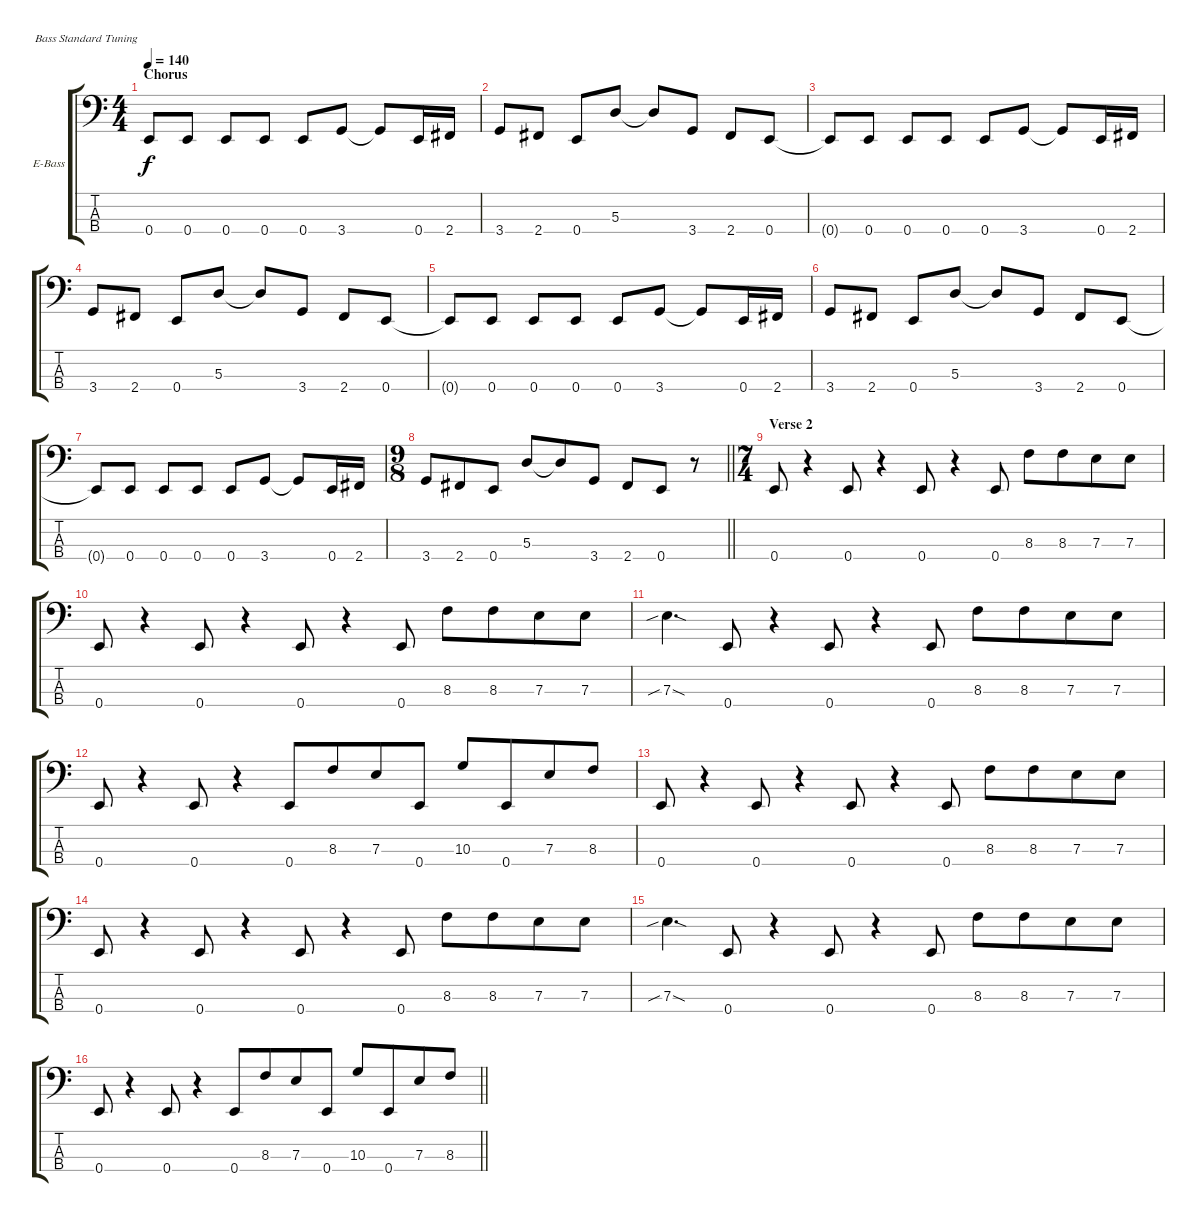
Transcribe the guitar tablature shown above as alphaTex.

\bracketExtendMode groupsimilarinstruments
\firstSystemTrackNameOrientation horizontal
\otherSystemsTrackNameOrientation horizontal
\track ("Ellefson" "E-Bass") {instrument electricbasspick}
\staff {score tabs}
\tuning (G2 D2 A1 E1)
\ts (4 4)
\section ("" "Chorus")
\tempo 140
\clef f4
\ks c
0.4.8{dy f} 0.4.8 0.4.8 0.4.8 0.4.8 3.4.8 3.4{t}.8 0.4.16 2.4.16 |
3.4.8 2.4.8 0.4.8 5.3.8 5.3{t}.8 3.4.8 2.4.8 0.4.8 |
0.4{t}.8 0.4.8 0.4.8 0.4.8 0.4.8 3.4.8 3.4{t}.8 0.4.16 2.4.16 |
3.4.8 2.4.8 0.4.8 5.3.8 5.3{t}.8 3.4.8 2.4.8 0.4.8 |
0.4{t}.8 0.4.8 0.4.8 0.4.8 0.4.8 3.4.8 3.4{t}.8 0.4.16 2.4.16 |
3.4.8 2.4.8 0.4.8 5.3.8 5.3{t}.8 3.4.8 2.4.8 0.4.8 |
0.4{t}.8 0.4.8 0.4.8 0.4.8 0.4.8 3.4.8 3.4{t}.8 0.4.16 2.4.16 |
\ts (9 8)
\beaming (8 3 3 3)
\barLineRight lightlight
3.4.8 2.4.8 0.4.8 5.3.8 5.3{t}.8 3.4.8 2.4.8 0.4.8 r.8 |
\ts (7 4)
\beaming (8 6 4 4)
\section ("" "Verse 2")
0.4.8 r.4 0.4.8 r.4 0.4.8 r.4 0.4.8 8.3.8 8.3.8 7.3.8 7.3.8 |
0.4.8 r.4 0.4.8 r.4 0.4.8 r.4 0.4.8 8.3.8 8.3.8 7.3.8 7.3.8 |
7.3{sib sod}.4{d} 0.4.8 r.4 0.4.8 r.4 0.4.8 8.3.8 8.3.8 7.3.8 7.3.8 |
0.4.8 r.4 0.4.8 r.4 0.4.8 8.3.8 7.3.8 0.4.8 10.3.8 0.4.8 7.3.8 8.3.8 |
0.4.8 r.4 0.4.8 r.4 0.4.8 r.4 0.4.8 8.3.8 8.3.8 7.3.8 7.3.8 |
0.4.8 r.4 0.4.8 r.4 0.4.8 r.4 0.4.8 8.3.8 8.3.8 7.3.8 7.3.8 |
7.3{sib sod}.4{d} 0.4.8 r.4 0.4.8 r.4 0.4.8 8.3.8 8.3.8 7.3.8 7.3.8 |
\barLineRight lightlight
0.4.8 r.4 0.4.8 r.4 0.4.8 8.3.8 7.3.8 0.4.8 10.3.8 0.4.8 7.3.8 8.3.8
